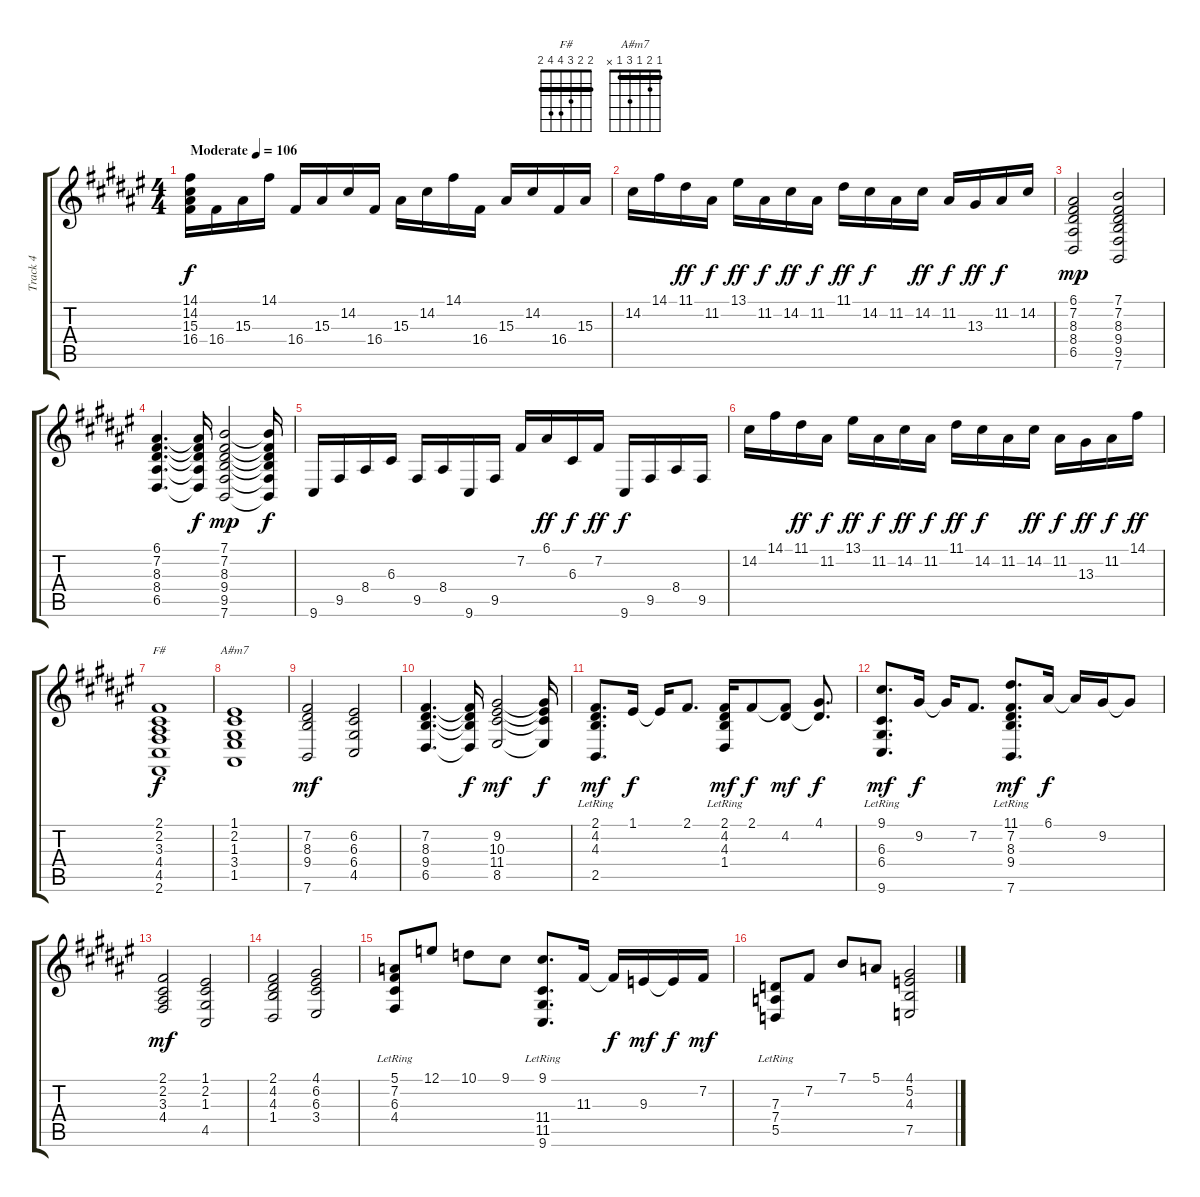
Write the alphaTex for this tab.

\track ("Track 4" "Track 4") {instrument pad3polysynth}
\staff {score tabs}
\tuning (E4 B3 G3 D3 A2 E2) {hide}
\chord ("F#" 2 2 3 4 4 2) {barre 2}
\chord ("A#m7" 1 2 1 3 1 x) {barre 1}
\ts (4 4)
\tempo (106 "Moderate")
\clef g2
\ks f#
(14.1 14.2 15.3 16.4).16{dy f instrument pad3polysynth} 16.4.16 15.3.16 14.1.16 16.4.16 15.3.16 14.2.16 16.4.16 15.3.16 14.2.16 14.1.16 16.4.16 15.3.16 14.2.16 16.4.16 15.3.16 |
14.2.16 14.1.16 11.1.16{dy ff} 11.2.16{dy f} 13.1.16{dy ff} 11.2.16{dy f} 14.2.16{dy ff} 11.2.16{dy f} 11.1.16{dy ff} 14.2.16{dy f} 11.2.16 14.2.16{dy ff} 11.2.16{dy f} 13.3.16{dy ff} 11.2.16{dy f} 14.2.16 |
(6.1 7.2 8.3 8.4 6.5).2{dy mp} (7.1 7.2 8.3 9.4 9.5 7.6).2 |
(6.1 7.2 8.3 8.4 6.5).4{d} (6.1{t} 7.2{t} 8.3{t} 8.4{t} 6.5{t}).16{dy f} (7.1 7.2 8.3 9.4 9.5 7.6).2{dy mp} (7.1{t} 7.2{t} 8.3{t} 9.4{t} 9.5{t} 7.6{t}).16{dy f} |
9.6.16 9.5.16 8.4.16 6.3.16 9.5.16 8.4.16 9.6.16 9.5.16 7.2.16 6.1.16{dy ff} 6.3.16{dy f} 7.2.16{dy ff} 9.6.16{dy f} 9.5.16 8.4.16 9.5.16 |
14.2.16 14.1.16 11.1.16{dy ff} 11.2.16{dy f} 13.1.16{dy ff} 11.2.16{dy f} 14.2.16{dy ff} 11.2.16{dy f} 11.1.16{dy ff} 14.2.16{dy f} 11.2.16 14.2.16{dy ff} 11.2.16{dy f} 13.3.16{dy ff} 11.2.16{dy f} 14.1.16{dy ff} |
(2.1 2.2 3.3 4.4 4.5 2.6).1{ch "F#" dy f} |
(1.1 2.2 1.3 3.4 1.5).1{ch "A#m7"} |
(7.2 8.3 9.4 7.6).2{dy mf} (6.2 6.3 6.4 4.5).2 |
(7.2 8.3 9.4 6.5).4{d} (7.2{t} 8.3{t} 9.4{t} 6.5{t}).16{dy f} (9.2 10.3 11.4 8.5).2{dy mf} (9.2{t} 10.3{t} 11.4{t} 8.5{t}).16{dy f} |
(2.1 4.2{lr} 4.3{lr} 2.5{lr}).8{d dy mf} 1.1.16{dy f} 1.1{t}.16 2.1.8{d} (2.1 4.2{lr} 4.3{lr} 1.4{lr}).16{dy mf} 2.1.8{dy f} (2.1{t} 4.2).8{dy mf} (4.1 4.2{t}).8{d dy f} |
(9.1 6.3{lr} 6.4{lr} 9.6{lr}).8{d dy mf} 9.2.16{dy f} 9.2{t}.16 7.2.8{d} (11.1 7.2{lr} 8.3{lr} 9.4{lr} 7.6{lr}).8{d dy mf} 6.1.16{dy f} 6.1{t}.16 9.2.16 9.2{t}.8 |
(2.1 2.2 3.3 4.4).2{dy mf} (1.1 2.2 1.3 4.5).2 |
(2.1 4.2 4.3 1.4).2 (4.1 6.2 6.3 3.4).2 |
(5.1 7.2{lr} 6.3{lr} 4.4{lr}).8 12.1.8 10.1.8 9.1.8 (9.1 11.4{lr} 11.5{lr} 9.6{lr}).8{d} 11.3.16 11.3{t}.16{dy f} 9.3.16{dy mf} 9.3{t}.16{dy f} 7.2.16{dy mf} |
(7.3{lr} 7.4{lr} 5.5{lr}).8 7.2.8 7.1.8 5.1.8 (4.1 5.2 4.3 7.5).2
